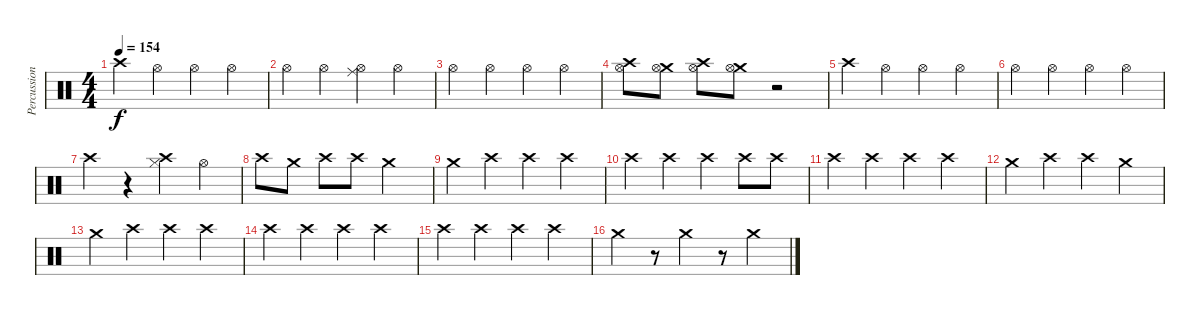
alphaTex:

\track ("Percussions" "Percussion") {instrument percussion}
\staff {score}
\articulation defaults
\ts (4 4)
\tempo 154
\clef neutral
\ks c "Crash high (hit)".4{dy f} "Hi-Hat (open)".4 "Hi-Hat (open)".4 "Hi-Hat (open)".4
|
"Hi-Hat (open)".4 "Hi-Hat (open)".4 ("Ride (middle)" "Hi-Hat (open)").4 "Hi-Hat (open)".4 |
"Hi-Hat (open)".4 "Hi-Hat (open)".4 "Hi-Hat (open)".4 "Hi-Hat (open)".4 |
("Crash high (hit)" "Hi-Hat (open)").8 ("Crash medium (hit)" "Hi-Hat (open)").8 ("Crash high (hit)" "Hi-Hat (open)").8 ("Crash medium (hit)" "Hi-Hat (open)").8 r.2 |
"Crash high (hit)".4 "Hi-Hat (open)".4 "Hi-Hat (open)".4 "Hi-Hat (open)".4 |
"Hi-Hat (open)".4 "Hi-Hat (open)".4 "Hi-Hat (open)".4 "Hi-Hat (open)".4 |
"Crash high (hit)".4 r.4 ("Crash high (hit)" "Hi-Hat (closed)").4 "Hi-Hat (open)".4 |
"Crash high (hit)".8 "Crash medium (hit)".8 "Crash high (hit)".8 "Crash high (hit)".8 "Crash medium (hit)".2 |
"Crash medium (hit)".4 "Crash high (hit)".4 "Crash high (hit)".4 "Crash high (hit)".4 |
"Crash high (hit)".4 "Crash high (hit)".4 "Crash high (hit)".4 "Crash high (hit)".8 "Crash high (hit)".8 |
"Crash high (hit)".4 "Crash high (hit)".4 "Crash high (hit)".4 "Crash high (hit)".4 |
"Crash medium (hit)".4 "Crash high (hit)".4 "Crash high (hit)".4 "Crash medium (hit)".4 |
"Crash medium (hit)".4 "Crash high (hit)".4 "Crash high (hit)".4 "Crash high (hit)".4 |
"Crash high (hit)".4 "Crash high (hit)".4 "Crash high (hit)".4 "Crash high (hit)".4 |
"Crash high (hit)".4 "Crash high (hit)".4 "Crash high (hit)".4 "Crash high (hit)".4 |
"Crash medium (hit)".4 r.8 "Crash medium (hit)".4 r.8 "Crash medium (hit)".4
